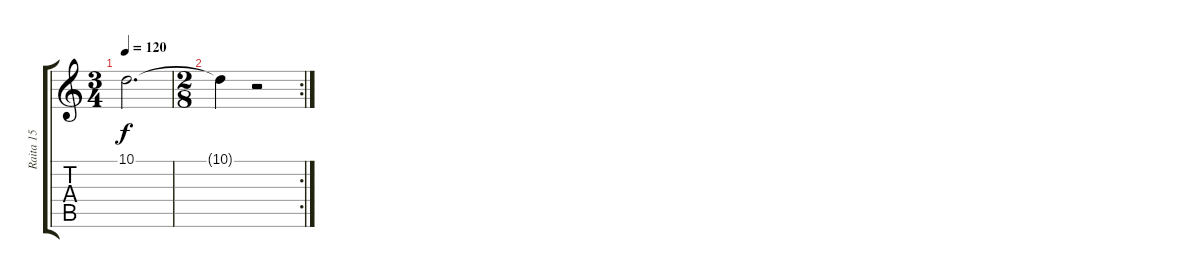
\track ("Raita 15" "Raita 15") {instrument musicbox}
\staff {score tabs}
\tuning (E4 B3 G3 D3 A2 E2) {hide}
\ts (3 4)
\tempo 120
\clef g2
\ks c
10.1{t}.2{d dy f} |
\rc 2
\ts (2 8)
10.1{t}.4 r.2
